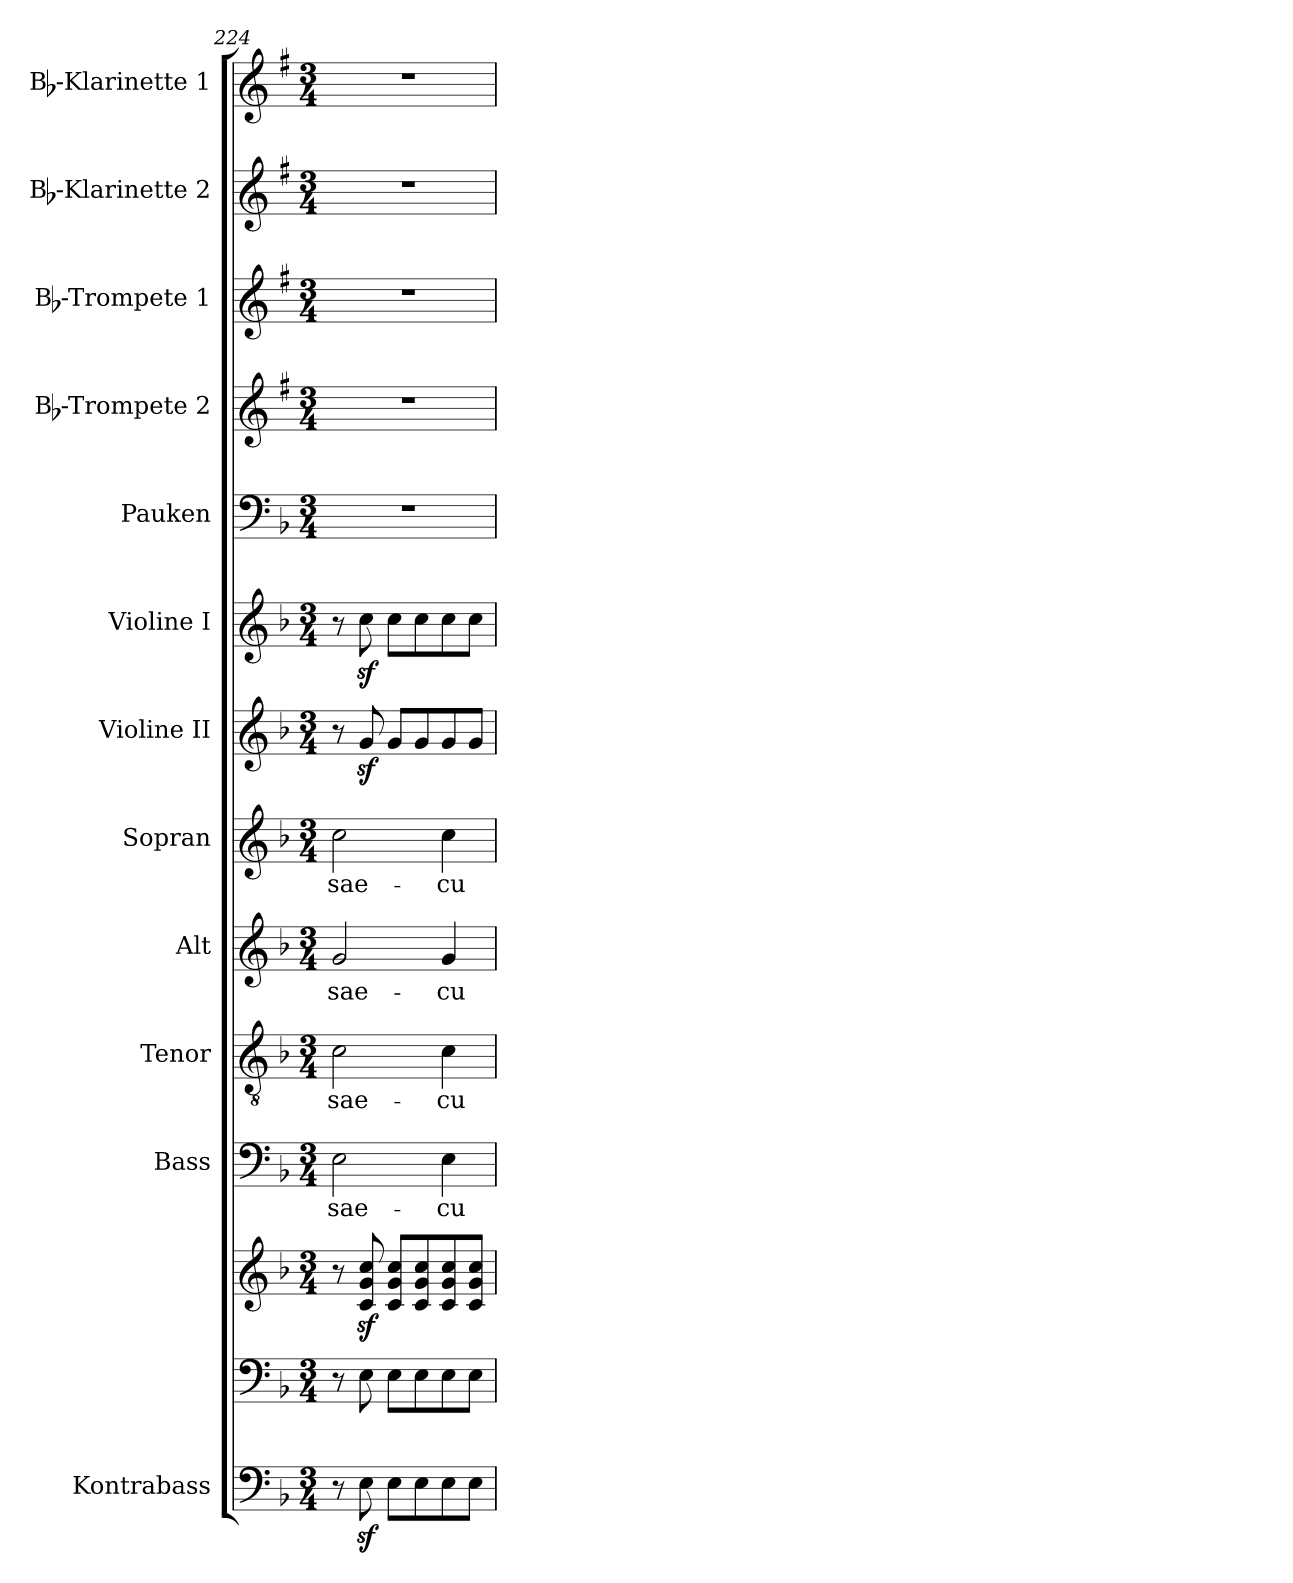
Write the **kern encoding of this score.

**kern	**kern	**kern	**kern	**text	**kern	**text	**kern	**text	**kern	**text	**kern	**kern	**kern	**kern	**kern	**kern	**kern
*part13	*part12	*part12	*part11	*part11	*part10	*part10	*part9	*part9	*part8	*part8	*part7	*part6	*part5	*part4	*part3	*part2	*part1
*staff14	*staff13	*staff12	*staff11	*staff11	*staff10	*staff10	*staff9	*staff9	*staff8	*staff8	*staff7	*staff6	*staff5	*staff4	*staff3	*staff2	*staff1
*I"Kontrabass	*	*	*I"Bass	*	*I"Tenor	*	*I"Alt	*	*I"Sopran	*	*I"Violine II	*I"Violine I	*I"Pauken	*I"Bb-Trompete 2	*I"Bb-Trompete 1	*I"Bb-Klarinette 2	*I"Bb-Klarinette 1
*I'Kb.	*	*	*I'B.	*	*I'T.	*	*I'A.	*	*I'S.	*	*I'Vl. II	*I'Vl. I	*I'Pk.	*I'Bb Trp. 2	*I'Bb Trp. 1	*I'Bb Kl. 2	*I'Bb Kl. 1
*clefF4	*clefF4	*clefG2	*clefF4	*	*clefGv2	*	*clefG2	*	*clefG2	*	*clefG2	*clefG2	*clefF4	*clefG2	*clefG2	*clefG2	*clefG2
*ITrd7c12	*	*	*	*	*	*	*	*	*	*	*	*	*	*ITrd1c2	*ITrd1c2	*ITrd1c2	*ITrd1c2
*k[b-]	*k[b-]	*k[b-]	*k[b-]	*	*k[b-]	*	*k[b-]	*	*k[b-]	*	*k[b-]	*k[b-]	*k[b-]	*k[b-]	*k[b-]	*k[b-]	*k[b-]
*F:	*F:	*F:	*F:	*	*F:	*	*F:	*	*F:	*	*F:	*F:	*F:	*F:	*F:	*F:	*F:
*M3/4	*M3/4	*M3/4	*M3/4	*	*M3/4	*	*M3/4	*	*M3/4	*	*M3/4	*M3/4	*M3/4	*M3/4	*M3/4	*M3/4	*M3/4
=224	=224	=224	=224	=224	=224	=224	=224	=224	=224	=224	=224	=224	=224	=224	=224	=224	=224
!	!	!	!	!LO:LY:b	!	!LO:LY:b	!	!LO:LY:b	!	!LO:LY:b	!	!	!	!	!	!	!
8r	8r	8r	2E\	sae-	2c\	sae-	2g/	sae-	2cc\	sae-	8r	8r	2.r	2.r	2.r	2.r	2.r
8EEz<\	8E\	8c/z< 8g/z< 8cc/z<	.	.	.	.	.	.	.	.	8gz</	8ccz<\	.	.	.	.	.
8EE\L	8E\L	8c/ 8g/ 8cc/L	.	.	.	.	.	.	.	.	8g/L	8cc\L	.	.	.	.	.
8EE\	8E\	8c/ 8g/ 8cc/	.	.	.	.	.	.	.	.	8g/	8cc\	.	.	.	.	.
!	!	!	!	!LO:LY:b	!	!LO:LY:b	!	!LO:LY:b	!	!LO:LY:b	!	!	!	!	!	!	!
8EE\	8E\	8c/ 8g/ 8cc/	4E\	-cu-	4c\	-cu-	4g/	-cu-	4cc\	-cu-	8g/	8cc\	.	.	.	.	.
8EE\J	8E\J	8c/ 8g/ 8cc/J	.	.	.	.	.	.	.	.	8g/J	8cc\J	.	.	.	.	.
=	=	=	=	=	=	=	=	=	=	=	=	=	=	=	=	=	=
*-	*-	*-	*-	*-	*-	*-	*-	*-	*-	*-	*-	*-	*-	*-	*-	*-	*-
